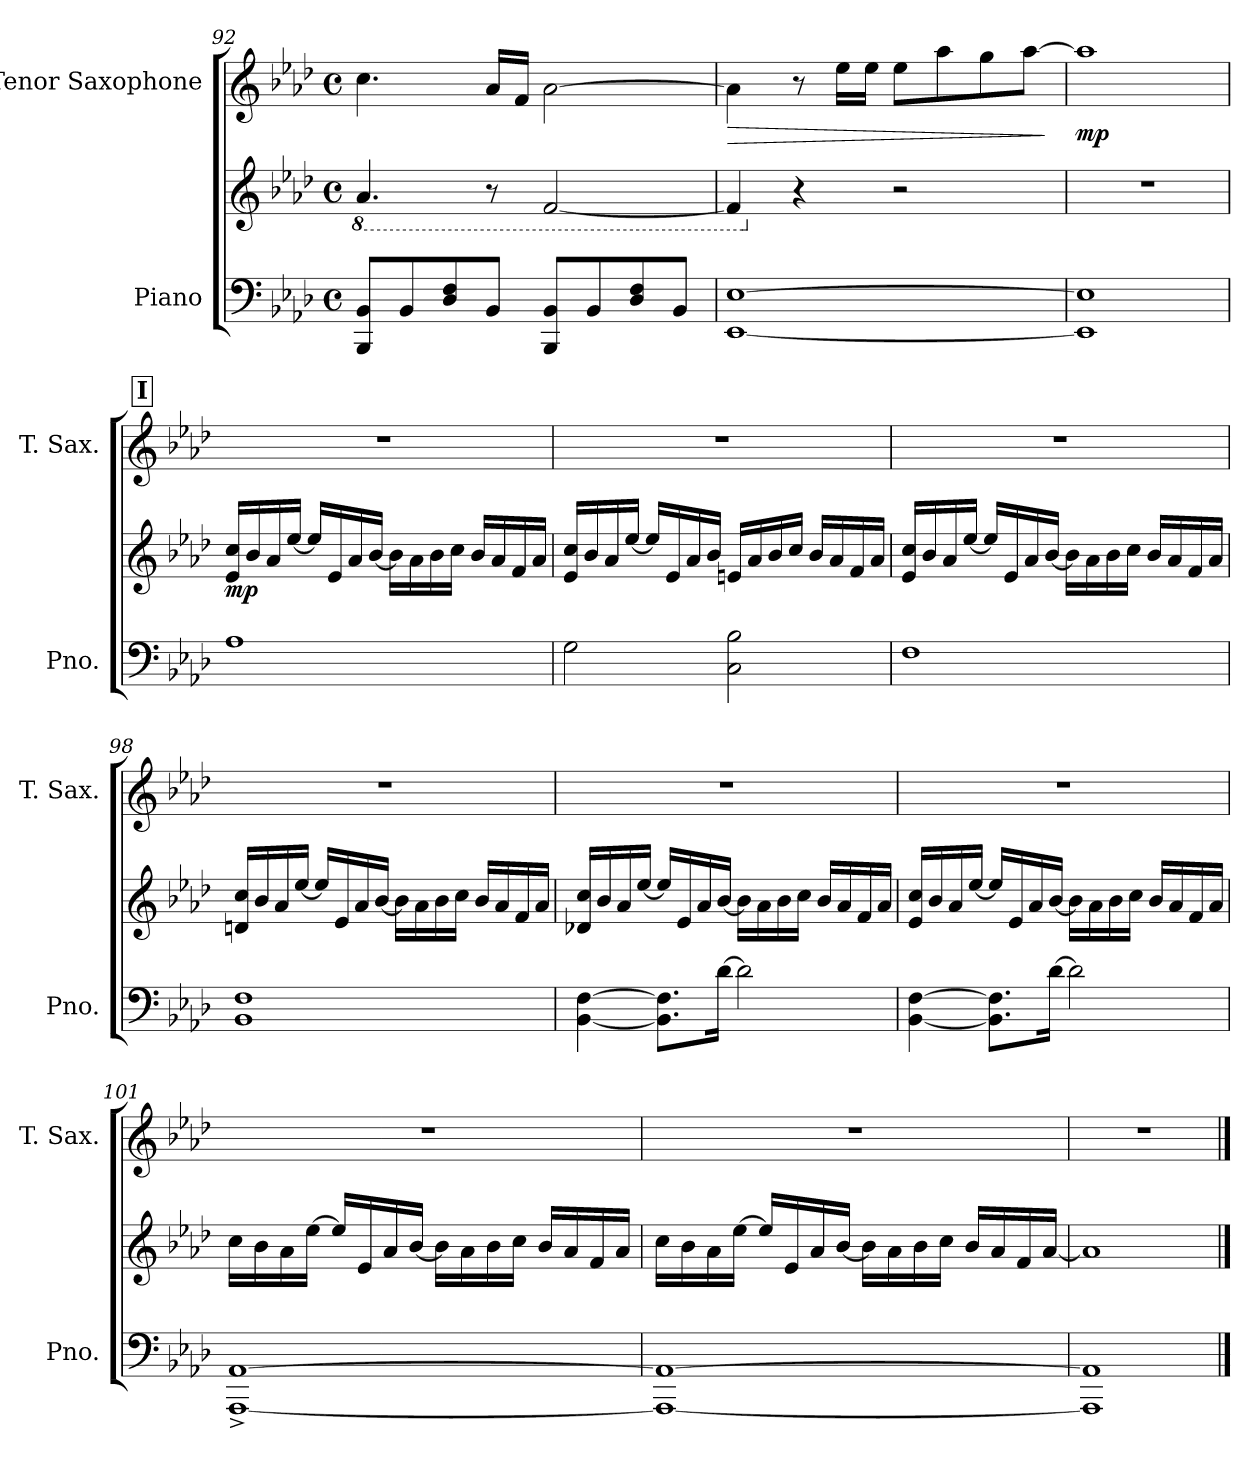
**kern	**kern	**dynam	**kern	**dynam
*part2	*part2	*part2	*part1	*part1
*staff3	*staff2	*staff2/3	*staff1	*staff1
*I"Piano	*	*	*I"Tenor Saxophone	*
*I'Pno.	*	*	*I'T. Sax.	*
*clefF4	*clefG2	*	*clefG2	*
*	*	*	*ITrd8c14	*
*k[b-e-a-d-]	*k[b-e-a-d-]	*	*k[b-e-a-d-]	*
*M4/4	*M4/4	*	*M4/4	*
*met(c)	*met(c)	*	*met(c)	*
*	*8ba	*	*	*
=92	=92	=92	=92	=92
8BBB-/ 8BB-/L	4.A-/	.	4.c\	.
8BB-/	.	.	.	.
8D-/ 8F/	.	.	.	.
8BB-/J	8r	.	16A-/LL	.
.	.	.	16F/JJ	.
8BBB-/ 8BB-/L	[2F/	.	[2A-\	.
8BB-/	.	.	.	.
8D-/ 8F/	.	.	.	.
8BB-/J	.	.	.	.
!!LO:LB:g=z
=93	=93	=93	=93	=93
!	!	!	!	!LO:HP:b
[1EE- [1E-	4F/]	.	4A-\]	>
*	*X8ba	*	*	*
.	4r	.	8r	.
.	.	.	16e-\LL	.
.	.	.	16e-\JJ	.
.	2r	.	8e-\L	.
.	.	.	8a-\	.
.	.	.	8g\	.
.	.	.	[8a-\J	.
.	.	.	.	]
=94	=94	=94	=94	=94
!	!	!	!	!LO:DY:b
1EE-] 1E-]	1r	.	1a-]	mp
!!LO:REH:place=s1:a:B:fs=14:t=I
=95	=95	=95	=95	=95
!	!	!LO:DY:b	!	!
1A-	16e-/ 16cc/LL	mp	1r	.
.	16b-/	.	.	.
.	16a-/	.	.	.
.	[16ee-/JJ	.	.	.
.	16ee-/LL]	.	.	.
.	16e-/	.	.	.
.	16a-/	.	.	.
.	[16b-/JJ	.	.	.
.	16b-\LL]	.	.	.
.	16a-\	.	.	.
.	16b-\	.	.	.
.	16cc\JJ	.	.	.
.	16b-/LL	.	.	.
.	16a-/	.	.	.
.	16f/	.	.	.
.	16a-/JJ	.	.	.
!!LO:LB:g=z
=96	=96	=96	=96	=96
2G\	16e-/ 16cc/LL	.	1r	.
.	16b-/	.	.	.
.	16a-/	.	.	.
.	[16ee-/JJ	.	.	.
.	16ee-/LL]	.	.	.
.	16e-/	.	.	.
.	16a-/	.	.	.
.	16b-/JJ	.	.	.
2C\ 2B-\	16en/LL	.	.	.
.	16a-/	.	.	.
.	16b-/	.	.	.
.	16cc/JJ	.	.	.
.	16b-/LL	.	.	.
.	16a-/	.	.	.
.	16f/	.	.	.
.	16a-/JJ	.	.	.
=97	=97	=97	=97	=97
1F	16e-/ 16cc/LL	.	1r	.
.	16b-/	.	.	.
.	16a-/	.	.	.
.	[16ee-/JJ	.	.	.
.	16ee-/LL]	.	.	.
.	16e-/	.	.	.
.	16a-/	.	.	.
.	[16b-/JJ	.	.	.
.	16b-\LL]	.	.	.
.	16a-\	.	.	.
.	16b-\	.	.	.
.	16cc\JJ	.	.	.
.	16b-/LL	.	.	.
.	16a-/	.	.	.
.	16f/	.	.	.
.	16a-/JJ	.	.	.
!!LO:PB:g=z
=98	=98	=98	=98	=98
1BB- 1F	16dn/ 16cc/LL	.	1r	.
.	16b-/	.	.	.
.	16a-/	.	.	.
.	[16ee-/JJ	.	.	.
.	16ee-/LL]	.	.	.
.	16e-/	.	.	.
.	16a-/	.	.	.
.	[16b-/JJ	.	.	.
.	16b-\LL]	.	.	.
.	16a-\	.	.	.
.	16b-\	.	.	.
.	16cc\JJ	.	.	.
.	16b-/LL	.	.	.
.	16a-/	.	.	.
.	16f/	.	.	.
.	16a-/JJ	.	.	.
=99	=99	=99	=99	=99
[4BB-\ [4F\	16d-X/ 16cc/LL	.	1r	.
.	16b-/	.	.	.
.	16a-/	.	.	.
.	[16ee-/JJ	.	.	.
8.BB-\] 8.F\]L	16ee-/LL]	.	.	.
.	16e-/	.	.	.
.	16a-/	.	.	.
[16d-\Jk	[16b-/JJ	.	.	.
2d-\]	16b-\LL]	.	.	.
.	16a-\	.	.	.
.	16b-\	.	.	.
.	16cc\JJ	.	.	.
.	16b-/LL	.	.	.
.	16a-/	.	.	.
.	16f/	.	.	.
.	16a-/JJ	.	.	.
!!LO:LB:g=z
=100	=100	=100	=100	=100
[4BB-\ [4F\	16e-/ 16cc/LL	.	1r	.
.	16b-/	.	.	.
.	16a-/	.	.	.
.	[16ee-/JJ	.	.	.
8.BB-\] 8.F\]L	16ee-/LL]	.	.	.
.	16e-/	.	.	.
.	16a-/	.	.	.
[16d-\Jk	[16b-/JJ	.	.	.
2d-\]	16b-\LL]	.	.	.
.	16a-\	.	.	.
.	16b-\	.	.	.
.	16cc\JJ	.	.	.
.	16b-/LL	.	.	.
.	16a-/	.	.	.
.	16f/	.	.	.
.	16a-/JJ	.	.	.
=101	=101	=101	=101	=101
[1AAA-^ [1AA-^	16cc\LL	.	1r	.
.	16b-\	.	.	.
.	16a-\	.	.	.
.	[16ee-\JJ	.	.	.
.	16ee-/LL]	.	.	.
.	16e-/	.	.	.
.	16a-/	.	.	.
.	[16b-/JJ	.	.	.
.	16b-\LL]	.	.	.
.	16a-\	.	.	.
.	16b-\	.	.	.
.	16cc\JJ	.	.	.
.	16b-/LL	.	.	.
.	16a-/	.	.	.
.	16f/	.	.	.
.	16a-/JJ	.	.	.
!!LO:LB:g=z
=102	=102	=102	=102	=102
1AAA-_ 1AA-_	16cc\LL	.	1r	.
.	16b-\	.	.	.
.	16a-\	.	.	.
.	[16ee-\JJ	.	.	.
.	16ee-/LL]	.	.	.
.	16e-/	.	.	.
.	16a-/	.	.	.
.	[16b-/JJ	.	.	.
.	16b-\LL]	.	.	.
.	16a-\	.	.	.
.	16b-\	.	.	.
.	16cc\JJ	.	.	.
.	16b-/LL	.	.	.
.	16a-/	.	.	.
.	16f/	.	.	.
.	[16a-/JJ	.	.	.
=103	=103	=103	=103	=103
1AAA-] 1AA-]	1a-]	.	1r	.
==	==	==	==	==
*-	*-	*-	*-	*-
